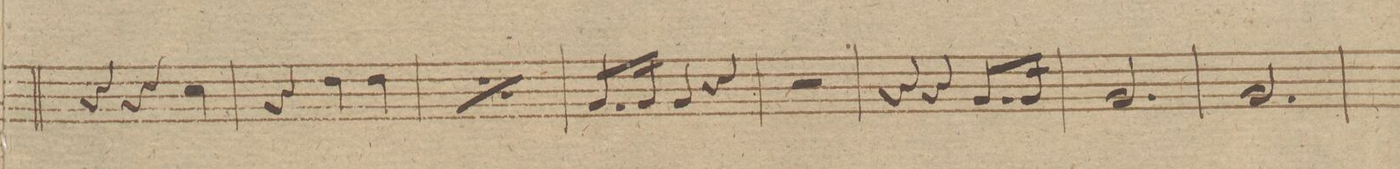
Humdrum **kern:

**kern	**dynam
*I"Clarino 1mo in E.	*
*clefG2	*
*k[f#c#g#d#]	*
*M3/4	*
4r	.
4r	.
4ee\	.
=46	=46
4r	.
4ff#\	.
4ff#\	.
=47	=47
*rep	*
4r	.
4ff#\	.
4ff#\	.
*Xrep	*
=48	=48
8.b\L	.
16b\Jk	.
4b\	.
4r	.
=49	=49
2.r	.
=50	=50
4r	.
4r	.
8.b\L	.
16b\Jk	.
=51	=51
2.b\	.
=52	=52
2.b\	.
=53	=53
*-	*-
